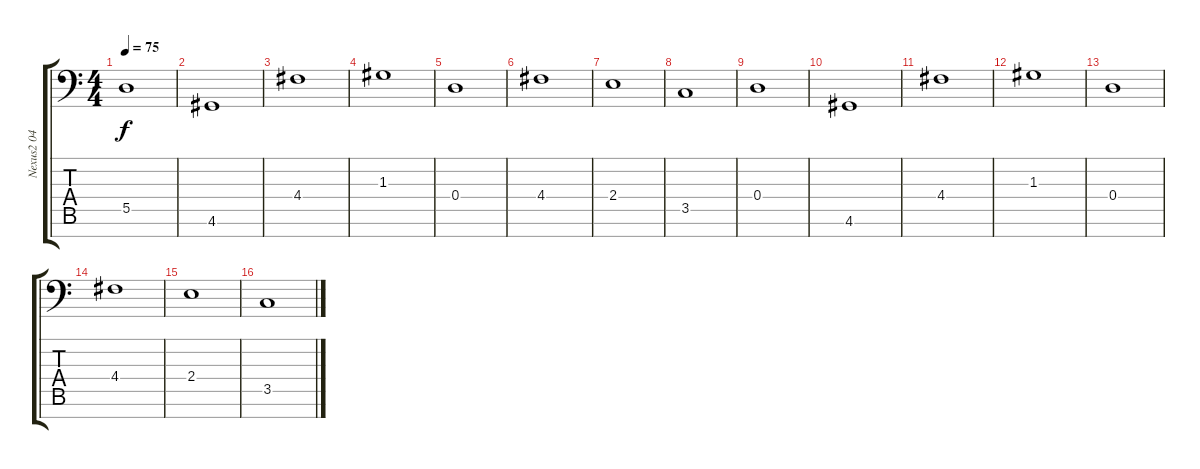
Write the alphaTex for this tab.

\track ("Nexus2 04" "Nexus2 04") {instrument pad4choir}
\staff {score tabs}
\tuning (C8 B3 G3 D3 A2 E2 C-1) {hide}
\ts (4 4)
\tempo 75
\clef f4
\ks c
5.5.1{dy f} |
4.6.1 |
4.4.1 |
1.3.1 |
0.4.1 |
4.4.1 |
2.4.1 |
3.5.1 |
0.4.1 |
4.6.1 |
4.4.1 |
1.3.1 |
0.4.1 |
4.4.1 |
2.4.1 |
3.5.1
